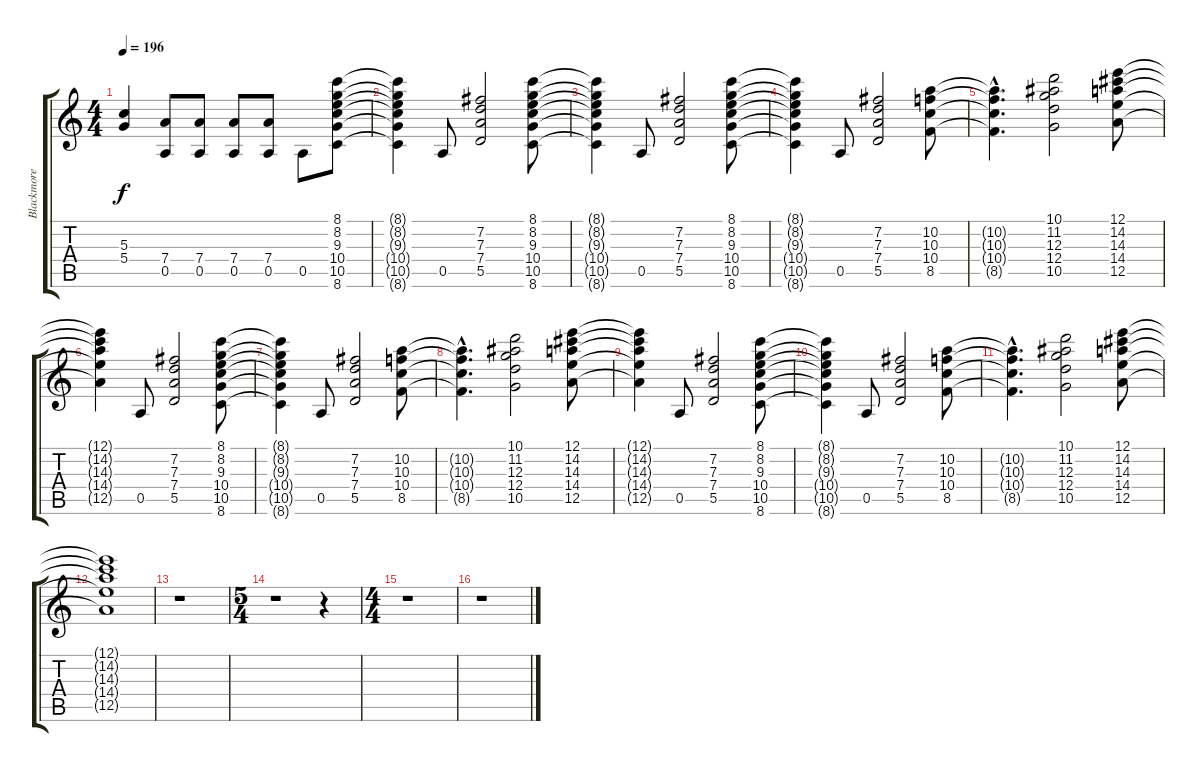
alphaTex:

\track ("Blackmore" "Blackmore") {instrument overdrivenguitar}
\staff {score tabs}
\tuning (E4 B3 G3 D3 A2 E2) {hide}
\ts (4 4)
\tempo 196
\clef g2
\ks c
(5.3{t} 5.4{t}).4{dy f} (7.4 0.5).8 (7.4 0.5).8 (7.4 0.5).8 (7.4 0.5).8 0.5.8 (8.1 8.2 9.3 10.4 10.5 8.6).8 |
(8.1{t} 8.2{t} 9.3{t} 10.4{t} 10.5{t} 8.6{t}).4 0.5.8 (7.2 7.3 7.4 5.5).2 (8.1 8.2 9.3 10.4 10.5 8.6).8 |
(8.1{t} 8.2{t} 9.3{t} 10.4{t} 10.5{t} 8.6{t}).4 0.5.8 (7.2 7.3 7.4 5.5).2 (8.1 8.2 9.3 10.4 10.5 8.6).8 |
(8.1{t} 8.2{t} 9.3{t} 10.4{t} 10.5{t} 8.6{t}).4 0.5.8 (7.2 7.3 7.4 5.5).2 (10.2 10.3 10.4 8.5).8 |
(10.2{hac t} 10.3{hac t} 10.4{hac t} 8.5{hac t}).4{d} (10.1 11.2 12.3 12.4 10.5).2 (12.1 14.2 14.3 14.4 12.5).8 |
(12.1{t} 14.2{t} 14.3{t} 14.4{t} 12.5{t}).4 0.5.8 (7.2 7.3 7.4 5.5).2 (8.1 8.2 9.3 10.4 10.5 8.6).8 |
(8.1{t} 8.2{t} 9.3{t} 10.4{t} 10.5{t} 8.6{t}).4 0.5.8 (7.2 7.3 7.4 5.5).2 (10.2 10.3 10.4 8.5).8 |
(10.2{hac t} 10.3{hac t} 10.4{hac t} 8.5{hac t}).4{d} (10.1 11.2 12.3 12.4 10.5).2 (12.1 14.2 14.3 14.4 12.5).8 |
(12.1{t} 14.2{t} 14.3{t} 14.4{t} 12.5{t}).4 0.5.8 (7.2 7.3 7.4 5.5).2 (8.1 8.2 9.3 10.4 10.5 8.6).8 |
(8.1{t} 8.2{t} 9.3{t} 10.4{t} 10.5{t} 8.6{t}).4 0.5.8 (7.2 7.3 7.4 5.5).2 (10.2 10.3 10.4 8.5).8 |
(10.2{hac t} 10.3{hac t} 10.4{hac t} 8.5{hac t}).4{d} (10.1 11.2 12.3 12.4 10.5).2 (12.1 14.2 14.3 14.4 12.5).8 |
(12.1{t} 14.2{t} 14.3{t} 14.4{t} 12.5{t}).1 |
r.1 |
\ts (5 4)
r.1 r.4 |
\ts (4 4)
r.1 |
r.1
